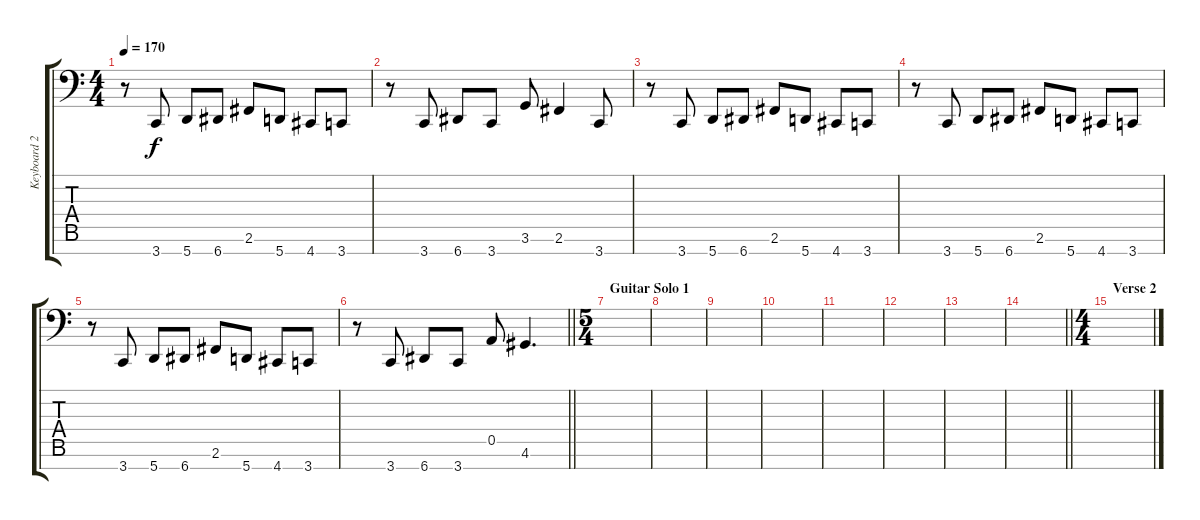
\track ("Keyboard 2 RH" "Keyboard 2") {instrument churchorgan}
\staff {score tabs}
\tuning (E4 B3 G3 D3 A2 E2 A1) {hide}
\ts (4 4)
\tempo 170
\clef f4
\ks c
r.8{dy f} 3.7.8 5.7.8 6.7.8 2.6.8 5.7.8 4.7.8 3.7.8 |
r.8 3.7.8 6.7.8 3.7.8 3.6.8 2.6.4 3.7.8 |
r.8 3.7.8 5.7.8 6.7.8 2.6.8 5.7.8 4.7.8 3.7.8 |
r.8 3.7.8 5.7.8 6.7.8 2.6.8 5.7.8 4.7.8 3.7.8 |
r.8 3.7.8 5.7.8 6.7.8 2.6.8 5.7.8 4.7.8 3.7.8 |
\barLineRight lightlight
r.8 3.7.8 6.7.8 3.7.8 0.5.8 4.6.4{d} |
\ts (5 4)
\section ("" "Guitar Solo 1")
|
|
|
|
|
|
|
\barLineRight lightlight
|
\ts (4 4)
\section ("" "Verse 2")
